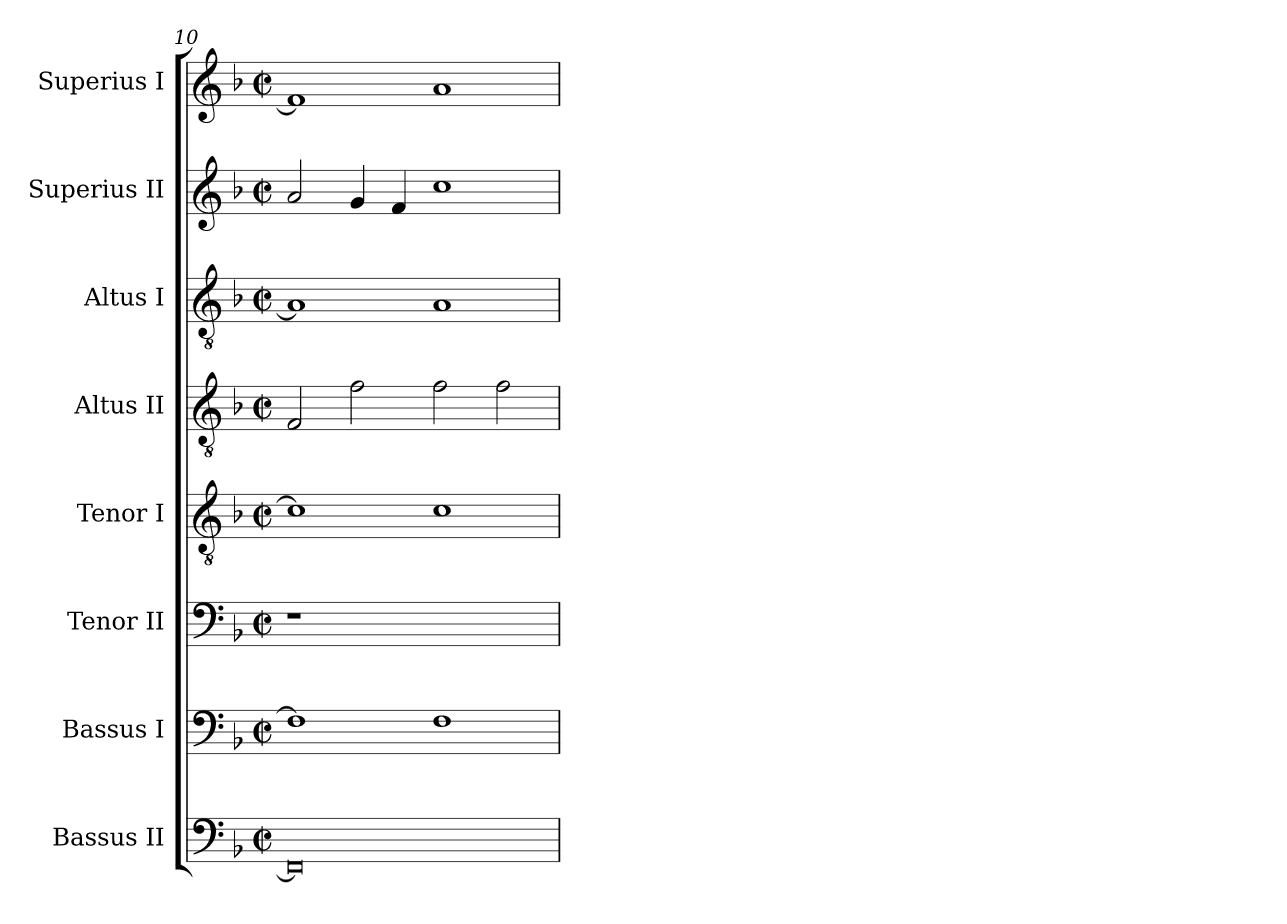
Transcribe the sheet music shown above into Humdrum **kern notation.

**kern	**kern	**kern	**kern	**kern	**kern	**kern	**kern
*part8	*part7	*part6	*part5	*part4	*part3	*part2	*part1
*staff8	*staff7	*staff6	*staff5	*staff4	*staff3	*staff2	*staff1
*I"Bassus II	*I"Bassus I	*I"Tenor II	*I"Tenor I	*I"Altus II	*I"Altus I	*I"Superius II	*I"Superius I
*I'B. II	*I'B. I	*I'T. II	*I'T. I	*I'A. II	*I'A. I	*I'S. II	*I'S. I
*clefF4	*clefF4	*clefF4	*clefGv2	*clefGv2	*clefGv2	*clefG2	*clefG2
*	*	*	*ITrd7c12	*ITrd7c12	*ITrd7c12	*	*
*k[b-]	*k[b-]	*k[b-]	*k[b-]	*k[b-]	*k[b-]	*k[b-]	*k[b-]
*F:	*F:	*F:	*F:	*F:	*F:	*F:	*F:
*M2/2	*M2/2	*M2/2	*M2/2	*M2/2	*M2/2	*M2/2	*M2/2
*met(c|)	*met(c|)	*met(c|)	*met(c|)	*met(c|)	*met(c|)	*met(c|)	*met(c|)
=10	=10	=10	=10	=10	=10	=10	=10
!	!	!LO:N:vis=1	!	!	!	!	!
0FFi]	1Fi]	1r	1Ci]	2FFi/	1AAi]	2ai/	1fi]
.	.	.	.	2Fi\	.	4gi/	.
.	.	.	.	.	.	4fi/	.
.	1Fi	1ryy	1Ci	2Fi\	1AAi	1cci	1ai
.	.	.	.	2Fi\	.	.	.
=	=	=	=	=	=	=	=
*-	*-	*-	*-	*-	*-	*-	*-
